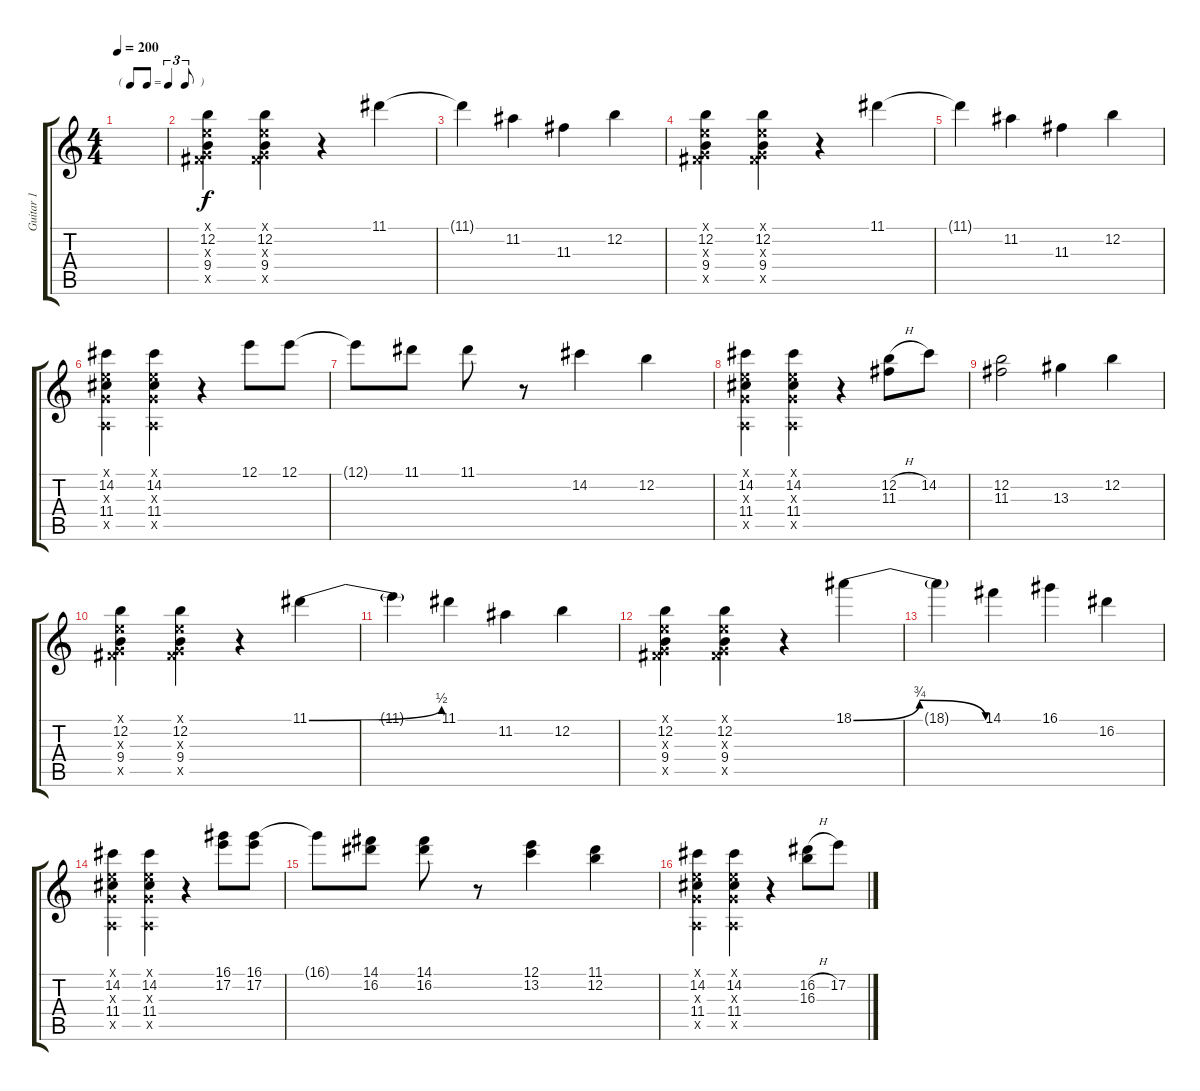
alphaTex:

\track ("Guitar 1" "Guitar 1") {instrument overdrivenguitar}
\staff {score tabs}
\tuning (E4 B3 G3 D3 A2 E2) {hide}
\ts (4 4)
\tf triplet8th
\tempo 200
\clef g2
\ks c
|
(0.1{x} 12.2 0.3{x} 9.4 9.5{x}).4 (0.1{x} 12.2 0.3{x} 9.4 9.5{x}).4 r.4 11.1.4 |
11.1{t}.4 11.2.4 11.3.4 12.2.4 |
(0.1{x} 12.2 0.3{x} 9.4 9.5{x}).4 (0.1{x} 12.2 0.3{x} 9.4 9.5{x}).4 r.4 11.1.4 |
11.1{t}.4 11.2.4 11.3.4 12.2.4 |
(0.1{x} 14.2 0.3{x} 11.4 0.5{x}).4 (0.1{x} 14.2 0.3{x} 11.4 0.5{x}).4 r.4 12.1.8 12.1.8 |
12.1{t}.8 11.1.8 11.1.8 r.8 14.2.4 12.2.4 |
(0.1{x} 14.2 0.3{x} 11.4 0.5{x}).4 (0.1{x} 14.2 0.3{x} 11.4 0.5{x}).4 r.4 (12.2{h} 11.3).8 14.2.8 |
(12.2 11.3).2 13.3.4 12.2.4 |
(0.1{x} 12.2 0.3{x} 9.4 9.5{x}).4 (0.1{x} 12.2 0.3{x} 9.4 9.5{x}).4 r.4 11.1{be (bend 0 0 60 2)}.4 |
11.1{t}.4 11.1.4 11.2.4 12.2.4 |
(0.1{x} 12.2 0.3{x} 9.4 9.5{x}).4 (0.1{x} 12.2 0.3{x} 9.4 9.5{x}).4 r.4 18.1{be (bendrelease 0 0 15 3 44 3 60 0)}.4 |
18.1{t}.4 14.1.4 16.1.4 16.2.4 |
(0.1{x} 14.2 0.3{x} 11.4 0.5{x}).4 (0.1{x} 14.2 0.3{x} 11.4 0.5{x}).4 r.4 (16.1 17.2).8 (16.1 17.2).8 |
16.1{t}.8 (14.1 16.2).8 (14.1 16.2).8 r.8 (12.1 13.2).4 (11.1 12.2).4 |
(0.1{x} 14.2 0.3{x} 11.4 0.5{x}).4 (0.1{x} 14.2 0.3{x} 11.4 0.5{x}).4 r.4 (16.2{h} 16.3).8 17.2.8
